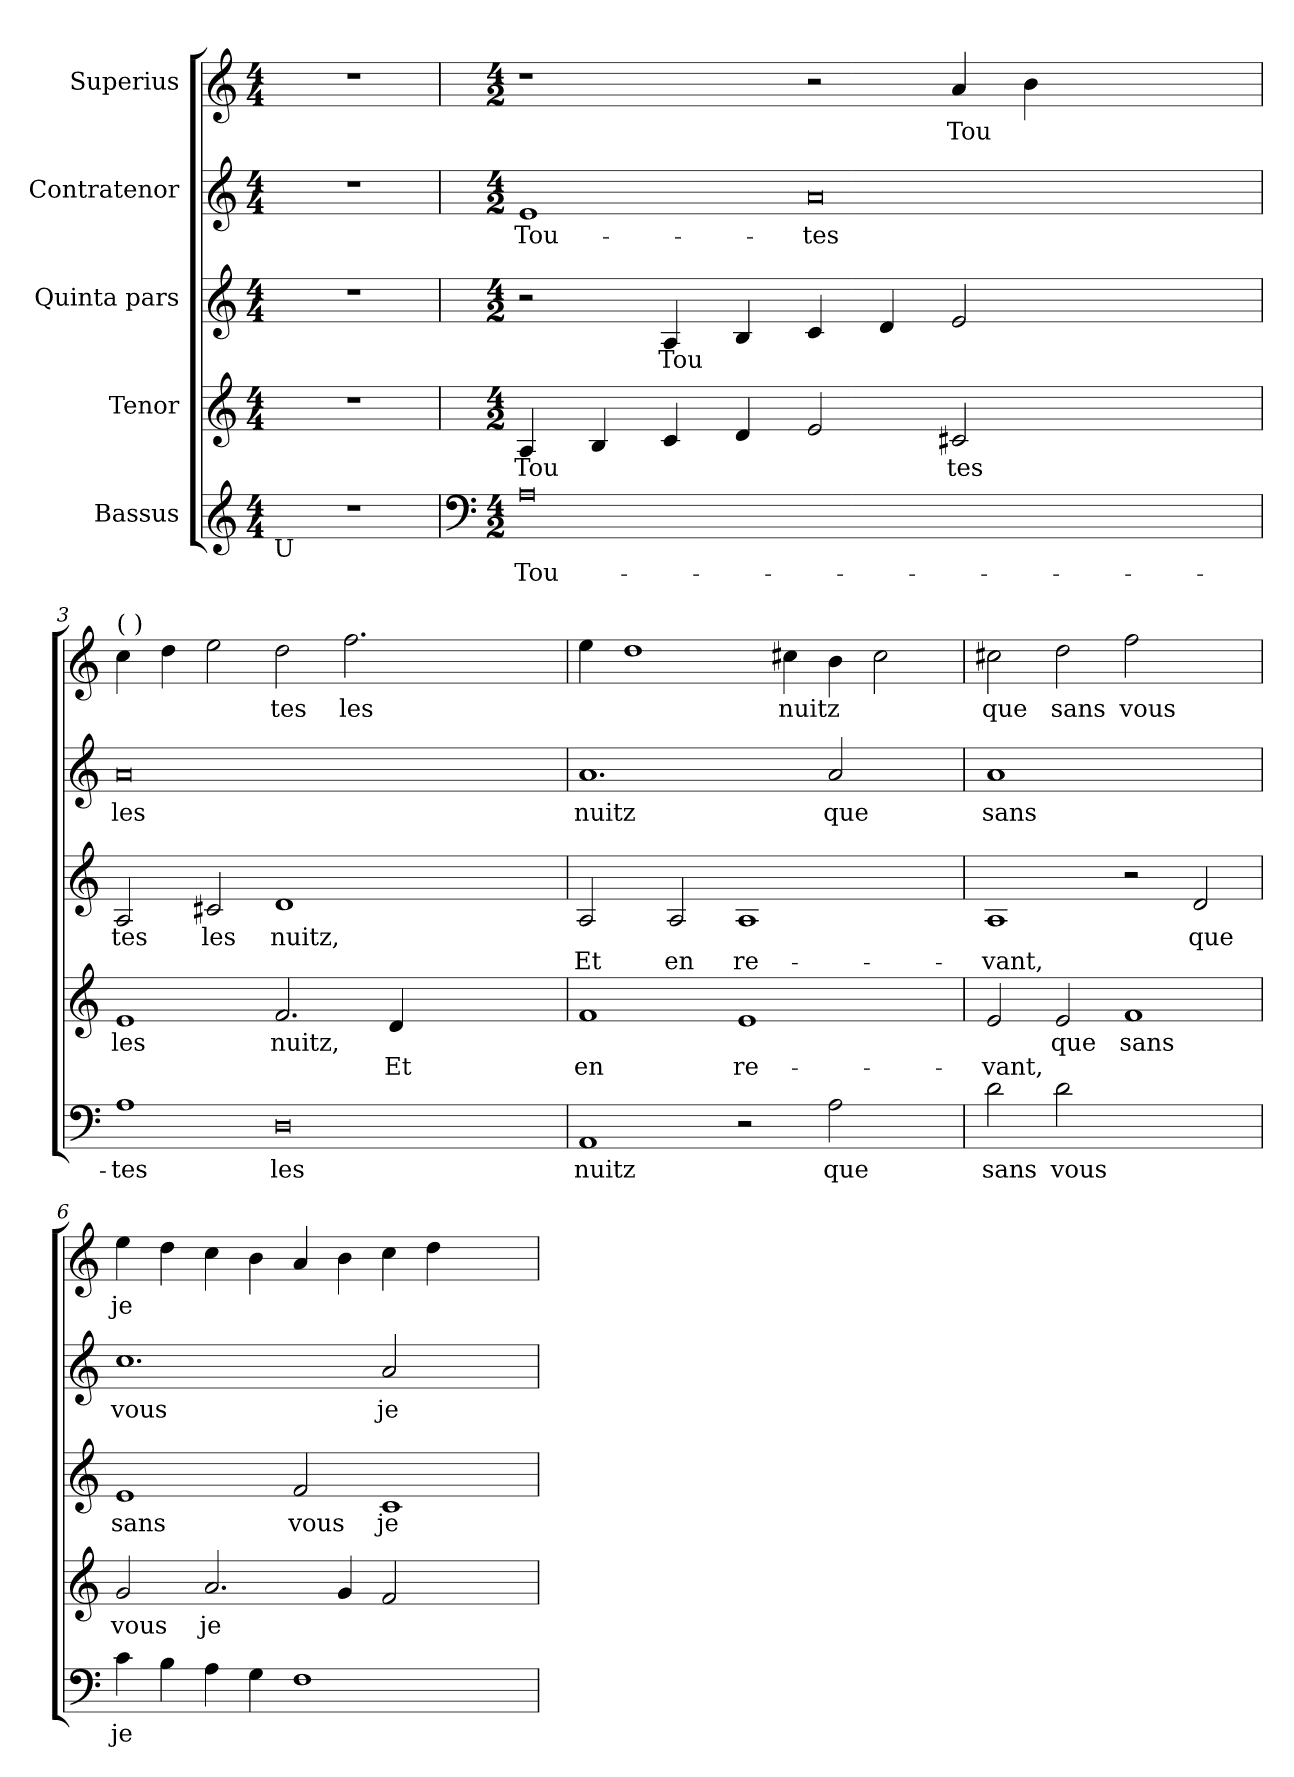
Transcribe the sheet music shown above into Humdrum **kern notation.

**kern	**text	**kern	**text	**text	**kern	**text	**text	**kern	**text	**kern	**text
*part5	*part5	*part4	*part4	*part4	*part3	*part3	*part3	*part2	*part2	*part1	*part1
*staff5	*staff5	*staff4	*staff4	*staff4	*staff3	*staff3	*staff3	*staff2	*staff2	*staff1	*staff1
*I"Bassus	*	*I"Tenor	*	*	*I"Quinta pars	*	*	*I"Contratenor	*	*I"Superius	*
*clefG2	*	*clefG2	*	*	*clefG2	*	*	*clefG2	*	*clefG2	*
*k[]	*	*k[]	*	*	*k[]	*	*	*k[]	*	*k[]	*
*C:	*	*C:	*	*	*C:	*	*	*C:	*	*C:	*
*M4/4	*	*M4/4	*	*	*M4/4	*	*	*M4/4	*	*M4/4	*
=1	=1	=1	=1	=1	=1	=1	=1	=1	=1	=1	=1
!LO:TX:b:t=U	!	!	!	!	!	!	!	!	!	!	!
1r	.	1r	.	.	1r	.	.	1r	.	1r	.
!!LO:LB:g=z
=2	=2	=2	=2	=2	=2	=2	=2	=2	=2	=2	=2
*clefF4	*	*	*	*	*	*	*	*	*	*	*
*M4/2	*	*M4/2	*	*	*M4/2	*	*	*M4/2	*	*M4/2	*
0A	Tou-	4A/	Tou	.	2r	.	.	1e	Tou-	1r	.
.	.	4B/	.	.	.	.	.	.	.	.	.
.	.	4c/	.	.	4A/	Tou	.	.	.	.	.
.	.	4d/	.	.	4B/	.	.	.	.	.	.
.	.	2e/	.	.	4c/	.	.	0a	-tes	2r	.
.	.	.	.	.	4d/	.	.	.	.	.	.
.	.	2c#X/	tes	.	2e/	.	.	.	.	4a/	Tou
.	.	.	.	.	.	.	.	.	.	4b\	.
1ryy	.	1ryy	.	.	1ryy	.	.	.	.	1ryy	.
=3	=3	=3	=3	=3	=3	=3	=3	=3	=3	=3	=3
!	!	!	!	!	!	!	!	!	!	!LO:TX:a:t=(  )	!
1A	-tes	1e	les	.	2A/	tes	.	0a	les	4cc\	.
.	.	.	.	.	.	.	.	.	.	4dd\	.
.	.	.	.	.	2c#X/	les	.	.	.	2ee\	.
0D	les	2.f/	nuitz,	.	1d	nuitz,	.	.	.	2dd\	tes
.	.	.	.	.	.	.	.	.	.	2.ff\	les
.	.	4d/	.	Et	.	.	.	.	.	.	.
.	.	1ryy	.	.	1ryy	.	.	1ryy	.	.	.
.	.	.	.	.	.	.	.	.	.	2.ryy	.
=4	=4	=4	=4	=4	=4	=4	=4	=4	=4	=4	=4
1AA	nuitz	1f	.	en	2A/	.	Et	1.a	nuitz	4ee\	.
.	.	.	.	.	.	.	.	.	.	1dd	.
.	.	.	.	.	2A/	.	en	.	.	.	.
2r	.	1e	.	re-	1A	.	re-	.	.	.	.
.	.	.	.	.	.	.	.	.	.	4cc#\	nuitz
2A\	que	.	.	.	.	.	.	2a/	que	4b\	.
.	.	.	.	.	.	.	.	.	.	2cc#\	.
4ryy	.	4ryy	.	.	4ryy	.	.	4ryy	.	.	.
=5	=5	=5	=5	=5	=5	=5	=5	=5	=5	=5	=5
2d\	sans	2e/	.	-vant,	1A	.	-vant,	1a	sans	2cc#X\	que
2d\	vous	2e/	que	.	.	.	.	.	.	2dd\	sans
1ryy	.	1f	sans	.	2r	.	.	1ryy	.	2ff\	vous
.	.	.	.	.	2d/	que	.	.	.	2ryy	.
!!LO:LB:g=z
=6	=6	=6	=6	=6	=6	=6	=6	=6	=6	=6	=6
4c\	je	2g/	vous	.	1e	sans	.	1.cc	vous	4ee\	je
4B\	.	.	.	.	.	.	.	.	.	4dd\	.
4A\	.	2.a/	je	.	.	.	.	.	.	4cc\	.
4G\	.	.	.	.	.	.	.	.	.	4b\	.
1F	.	.	.	.	2f/	vous	.	.	.	4a/	.
.	.	4g/	.	.	.	.	.	.	.	4b\	.
.	.	2f/	.	.	1c	je	.	2a/	je	4cc\	.
.	.	.	.	.	.	.	.	.	.	4dd\	.
2ryy	.	2ryy	.	.	.	.	.	2ryy	.	2ryy	.
=	=	=	=	=	=	=	=	=	=	=	=
*-	*-	*-	*-	*-	*-	*-	*-	*-	*-	*-	*-
